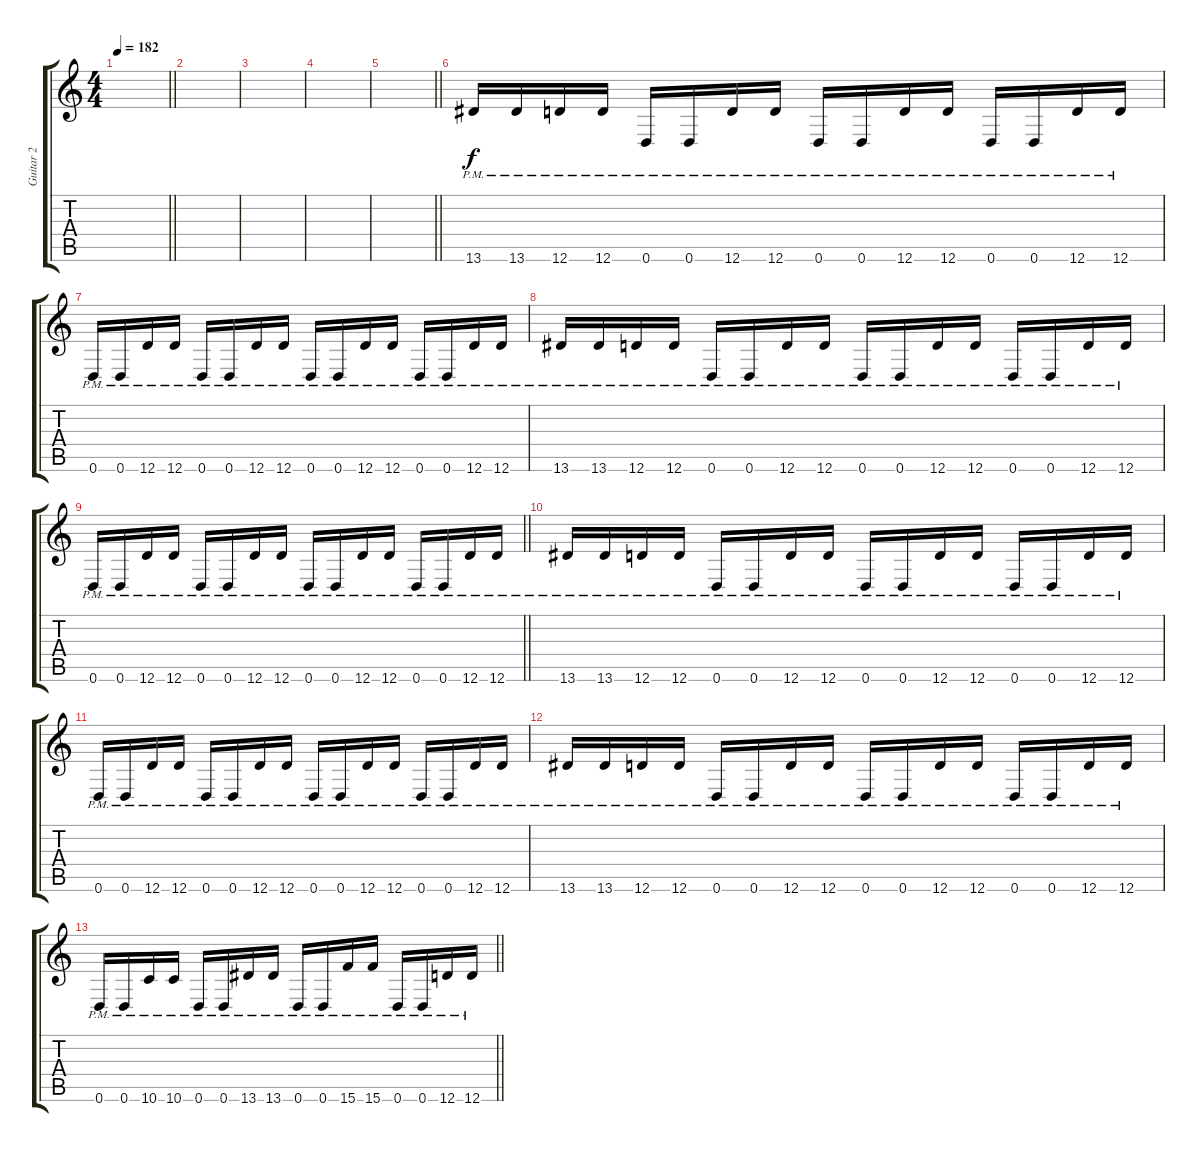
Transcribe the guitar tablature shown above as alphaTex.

\track ("Guitar 2" "Guitar 2") {instrument distortionguitar}
\staff {score tabs}
\tuning (E4 B3 G3 D3 A2 D2) {hide}
\ts (4 4)
\tempo 182
\clef g2
\barLineRight lightlight
\ks c
|
|
|
|
\barLineRight lightlight
|
13.6{pm}.16 13.6{pm}.16 12.6{pm}.16 12.6{pm}.16 0.6{pm}.16 0.6{pm}.16 12.6{pm}.16 12.6{pm}.16 0.6{pm}.16 0.6{pm}.16 12.6{pm}.16 12.6{pm}.16 0.6{pm}.16 0.6{pm}.16 12.6{pm}.16 12.6{pm}.16 |
0.6{pm}.16 0.6{pm}.16 12.6{pm}.16 12.6{pm}.16 0.6{pm}.16 0.6{pm}.16 12.6{pm}.16 12.6{pm}.16 0.6{pm}.16 0.6{pm}.16 12.6{pm}.16 12.6{pm}.16 0.6{pm}.16 0.6{pm}.16 12.6{pm}.16 12.6{pm}.16 |
13.6{pm}.16 13.6{pm}.16 12.6{pm}.16 12.6{pm}.16 0.6{pm}.16 0.6{pm}.16 12.6{pm}.16 12.6{pm}.16 0.6{pm}.16 0.6{pm}.16 12.6{pm}.16 12.6{pm}.16 0.6{pm}.16 0.6{pm}.16 12.6{pm}.16 12.6{pm}.16 |
\barLineRight lightlight
0.6{pm}.16 0.6{pm}.16 12.6{pm}.16 12.6{pm}.16 0.6{pm}.16 0.6{pm}.16 12.6{pm}.16 12.6{pm}.16 0.6{pm}.16 0.6{pm}.16 12.6{pm}.16 12.6{pm}.16 0.6{pm}.16 0.6{pm}.16 12.6{pm}.16 12.6{pm}.16 |
13.6{pm}.16 13.6{pm}.16 12.6{pm}.16 12.6{pm}.16 0.6{pm}.16 0.6{pm}.16 12.6{pm}.16 12.6{pm}.16 0.6{pm}.16 0.6{pm}.16 12.6{pm}.16 12.6{pm}.16 0.6{pm}.16 0.6{pm}.16 12.6{pm}.16 12.6{pm}.16 |
0.6{pm}.16 0.6{pm}.16 12.6{pm}.16 12.6{pm}.16 0.6{pm}.16 0.6{pm}.16 12.6{pm}.16 12.6{pm}.16 0.6{pm}.16 0.6{pm}.16 12.6{pm}.16 12.6{pm}.16 0.6{pm}.16 0.6{pm}.16 12.6{pm}.16 12.6{pm}.16 |
13.6{pm}.16 13.6{pm}.16 12.6{pm}.16 12.6{pm}.16 0.6{pm}.16 0.6{pm}.16 12.6{pm}.16 12.6{pm}.16 0.6{pm}.16 0.6{pm}.16 12.6{pm}.16 12.6{pm}.16 0.6{pm}.16 0.6{pm}.16 12.6{pm}.16 12.6{pm}.16 |
\barLineRight lightlight
0.6{pm}.16 0.6{pm}.16 10.6{pm}.16 10.6{pm}.16 0.6{pm}.16 0.6{pm}.16 13.6{pm}.16 13.6{pm}.16 0.6{pm}.16 0.6{pm}.16 15.6{pm}.16 15.6{pm}.16 0.6{pm}.16 0.6{pm}.16 12.6{pm}.16 12.6{pm}.16
